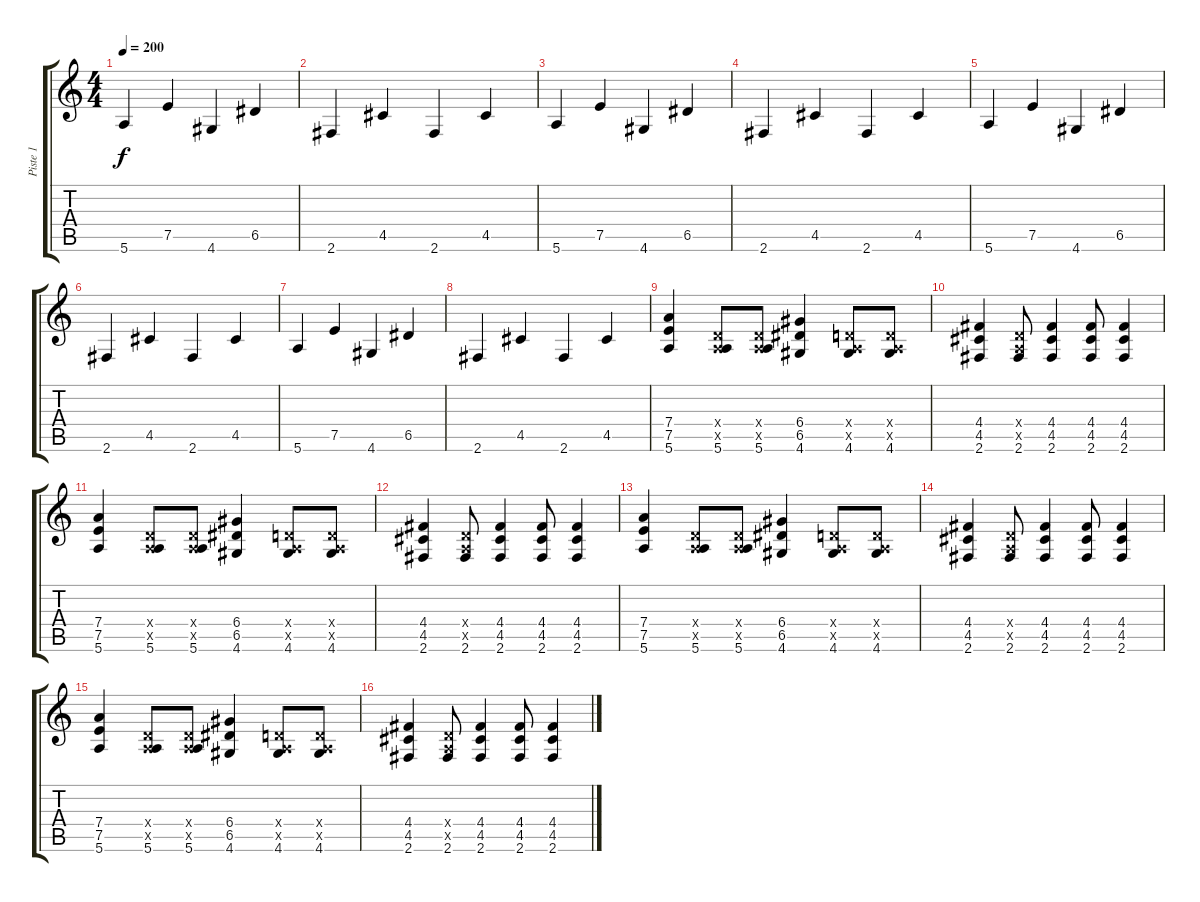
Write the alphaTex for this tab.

\track ("Piste 1" "Piste 1") {instrument distortionguitar}
\staff {score tabs}
\tuning (E4 B3 G3 D3 A2 E2) {hide}
\ts (4 4)
\tempo 200
\clef g2
\ks c
5.6.4{dy f} 7.5.4 4.6.4 6.5.4 |
2.6.4 4.5.4 2.6.4 4.5.4 |
5.6.4 7.5.4 4.6.4 6.5.4 |
2.6.4 4.5.4 2.6.4 4.5.4 |
5.6.4 7.5.4 4.6.4 6.5.4 |
2.6.4 4.5.4 2.6.4 4.5.4 |
5.6.4 7.5.4 4.6.4 6.5.4 |
2.6.4 4.5.4 2.6.4 4.5.4 |
(7.4 7.5 5.6).4 (0.4{x} 0.5{x} 5.6).8 (0.4{x} 0.5{x} 5.6).8 (6.4 6.5 4.6).4 (0.4{x} 0.5{x} 4.6).8 (0.4{x} 0.5{x} 4.6).8 |
(4.4 4.5 2.6).4 (0.4{x} 0.5{x} 2.6).8 (4.4 4.5 2.6).4 (4.4 4.5 2.6).8 (4.4 4.5 2.6).4 |
(7.4 7.5 5.6).4 (0.4{x} 0.5{x} 5.6).8 (0.4{x} 0.5{x} 5.6).8 (6.4 6.5 4.6).4 (0.4{x} 0.5{x} 4.6).8 (0.4{x} 0.5{x} 4.6).8 |
(4.4 4.5 2.6).4 (0.4{x} 0.5{x} 2.6).8 (4.4 4.5 2.6).4 (4.4 4.5 2.6).8 (4.4 4.5 2.6).4 |
(7.4 7.5 5.6).4 (0.4{x} 0.5{x} 5.6).8 (0.4{x} 0.5{x} 5.6).8 (6.4 6.5 4.6).4 (0.4{x} 0.5{x} 4.6).8 (0.4{x} 0.5{x} 4.6).8 |
(4.4 4.5 2.6).4 (0.4{x} 0.5{x} 2.6).8 (4.4 4.5 2.6).4 (4.4 4.5 2.6).8 (4.4 4.5 2.6).4 |
(7.4 7.5 5.6).4 (0.4{x} 0.5{x} 5.6).8 (0.4{x} 0.5{x} 5.6).8 (6.4 6.5 4.6).4 (0.4{x} 0.5{x} 4.6).8 (0.4{x} 0.5{x} 4.6).8 |
(4.4 4.5 2.6).4 (0.4{x} 0.5{x} 2.6).8 (4.4 4.5 2.6).4 (4.4 4.5 2.6).8 (4.4 4.5 2.6).4
